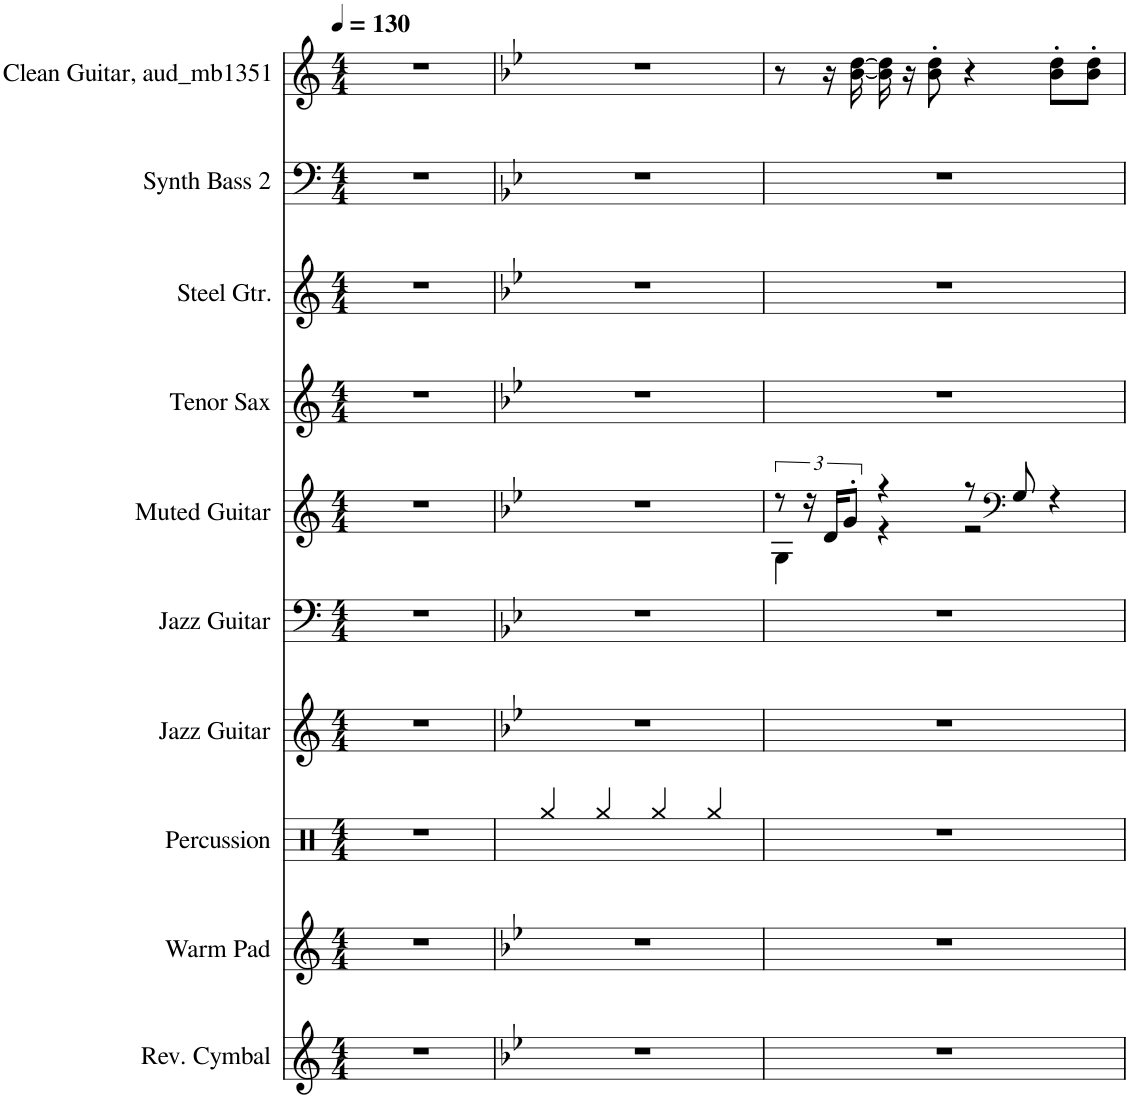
**kern	**kern	**kern	**kern	**kern	**kern	**kern	**kern	**kern	**kern
*part10	*part9	*part8	*part7	*part6	*part5	*part4	*part3	*part2	*part1
*staff10	*staff9	*staff8	*staff7	*staff6	*staff5	*staff4	*staff3	*staff2	*staff1
*I"Rev. Cymbal	*I"Warm Pad	*I"Percussion	*I"Jazz Guitar	*I"Jazz Guitar	*I"Muted Guitar	*I"Tenor Sax	*I"Steel Gtr.	*I"Synth Bass 2	*I"Clean Guitar, aud_mb1351
*	*	*I'Perc	*	*	*	*I'T Sax	*	*	*
*clefG2	*clefG2	*clefX	*clefG2	*clefF4	*clefG2	*clefG2	*clefG2	*clefF4	*clefG2
*	*	*	*	*	*	*Trd8c14	*	*	*
*k[]	*k[]	*k[]	*k[]	*k[]	*k[]	*k[]	*k[]	*k[]	*k[]
*M4/4	*M4/4	*M4/4	*M4/4	*M4/4	*M4/4	*M4/4	*M4/4	*M4/4	*M4/4
*MM130	*MM130	*MM130	*MM130	*MM130	*MM130	*MM130	*MM130	*MM130	*MM130
=1	=1	=1	=1	=1	=1	=1	=1	=1	=1
1r	1r	1r	1r	1r	1r	1r	1r	1r	1r
=2	=2	=2	=2	=2	=2	=2	=2	=2	=2
*k[b-e-]	*k[b-e-]	*	*k[b-e-]	*k[b-e-]	*k[b-e-]	*k[b-e-]	*k[b-e-]	*k[b-e-]	*k[b-e-]
1r	1r	4Rgg/	1r	1r	1r	1r	1r	1r	1r
.	.	4Rgg/	.	.	.	.	.	.	.
.	.	4Rgg/	.	.	.	.	.	.	.
.	.	4Rgg/	.	.	.	.	.	.	.
=3	=3	=3	=3	=3	=3	=3	=3	=3	=3
*	*	*	*	*	*^	*	*	*	*
1r	1r	1r	1r	1r	12r	4G\	1r	1r	1r	8r
.	.	.	.	.	24r	.	.	.	.	.
.	.	.	.	.	24d/KL	.	.	.	.	16r
.	.	.	.	.	12g'/J	.	.	.	.	.
.	.	.	.	.	.	.	.	.	.	[16b-\ [16dd\
.	.	.	.	.	4r	4r	.	.	.	16b-\] 16dd\]
.	.	.	.	.	.	.	.	.	.	16r
.	.	.	.	.	.	.	.	.	.	8b-\' 8dd\'
.	.	.	.	.	8r	2r	.	.	.	4r
*	*	*	*	*	*clefF4	*	*	*	*	*
.	.	.	.	.	8G/	.	.	.	.	.
.	.	.	.	.	4r	.	.	.	.	8b-\' 8dd\'L
.	.	.	.	.	.	.	.	.	.	8b-\' 8dd\'J
*	*	*	*	*	*v	*v	*	*	*	*
=	=	=	=	=	=	=	=	=	=
*-	*-	*-	*-	*-	*-	*-	*-	*-	*-
